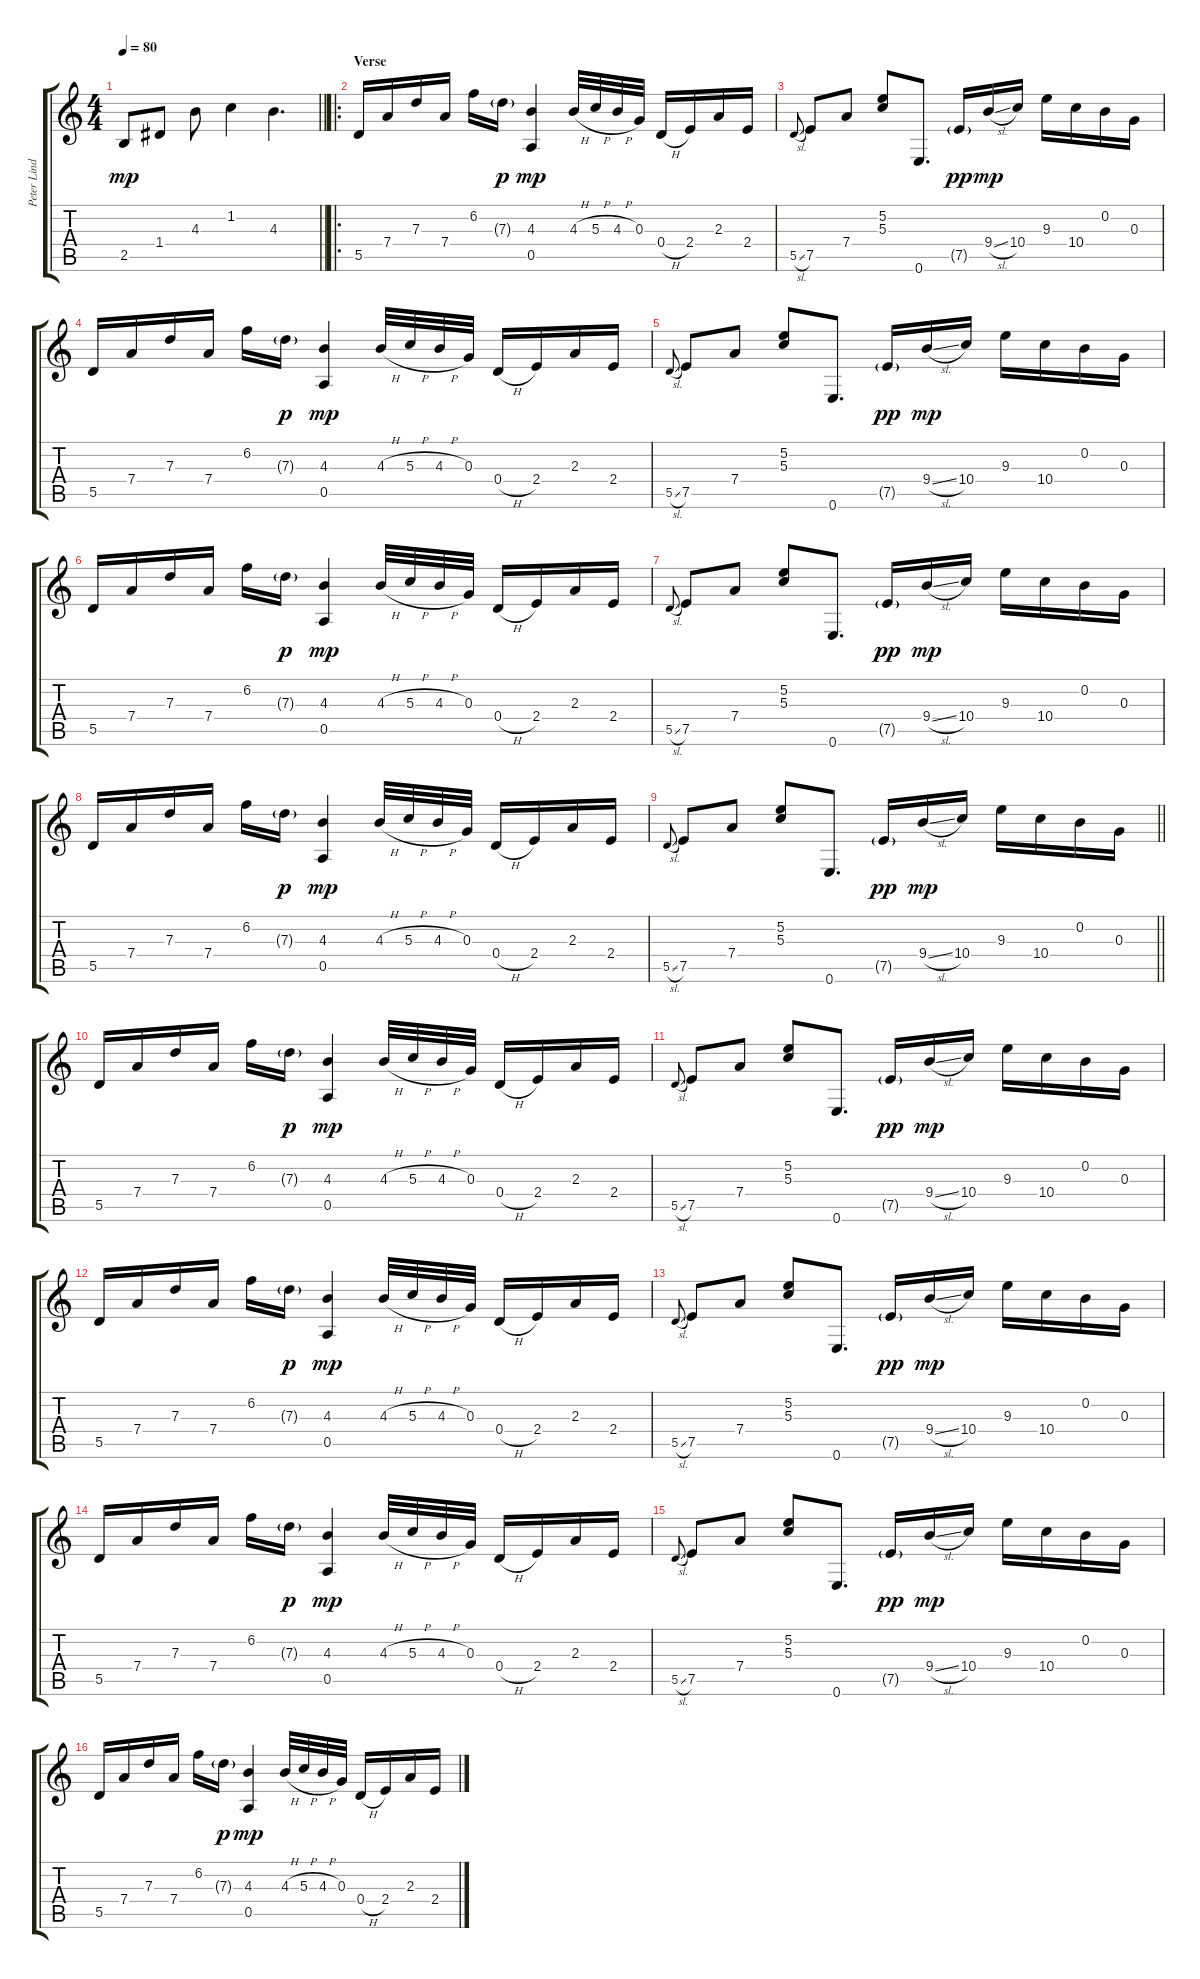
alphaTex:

\track ("Peter Lindgren" "Peter Lind") {instrument acousticguitarsteel}
\staff {score tabs}
\tuning (E4 B3 G3 D3 A2 E2) {hide}
\ts (4 4)
\tempo 80
\clef g2
\barLineRight lightlight
\ks c
2.5.8{dy mp} 1.4.8 4.3.8 1.2.4 4.3.4{d} |
\ro
\section ("" "Verse")
5.5.16 7.4.16 7.3.16 7.4.16 6.2.16 7.3{g}.16{dy p} (4.3 0.5).4{dy mp} 4.3{h}.32 5.3{h}.32 4.3{h}.32 0.3.32 0.4{h}.16 2.4.16 2.3.16 2.4.16 |
5.5{sl}.8{gr onbeat} 7.5.8 7.4.8 (5.2 5.3).8 0.6.8{d} 7.5{g}.16{dy pp} 9.4{sl}.16{dy mp} 10.4.16 9.3.16 10.4.16 0.2.16 0.3.16 |
5.5.16 7.4.16 7.3.16 7.4.16 6.2.16 7.3{g}.16{dy p} (4.3 0.5).4{dy mp} 4.3{h}.32 5.3{h}.32 4.3{h}.32 0.3.32 0.4{h}.16 2.4.16 2.3.16 2.4.16 |
5.5{sl}.8{gr onbeat} 7.5.8 7.4.8 (5.2 5.3).8 0.6.8{d} 7.5{g}.16{dy pp} 9.4{sl}.16{dy mp} 10.4.16 9.3.16 10.4.16 0.2.16 0.3.16 |
5.5.16 7.4.16 7.3.16 7.4.16 6.2.16 7.3{g}.16{dy p} (4.3 0.5).4{dy mp} 4.3{h}.32 5.3{h}.32 4.3{h}.32 0.3.32 0.4{h}.16 2.4.16 2.3.16 2.4.16 |
5.5{sl}.8{gr onbeat} 7.5.8 7.4.8 (5.2 5.3).8 0.6.8{d} 7.5{g}.16{dy pp} 9.4{sl}.16{dy mp} 10.4.16 9.3.16 10.4.16 0.2.16 0.3.16 |
5.5.16 7.4.16 7.3.16 7.4.16 6.2.16 7.3{g}.16{dy p} (4.3 0.5).4{dy mp} 4.3{h}.32 5.3{h}.32 4.3{h}.32 0.3.32 0.4{h}.16 2.4.16 2.3.16 2.4.16 |
\barLineRight lightlight
5.5{sl}.8{gr onbeat} 7.5.8 7.4.8 (5.2 5.3).8 0.6.8{d} 7.5{g}.16{dy pp} 9.4{sl}.16{dy mp} 10.4.16 9.3.16 10.4.16 0.2.16 0.3.16 |
\section ("" "")
5.5.16 7.4.16 7.3.16 7.4.16 6.2.16 7.3{g}.16{dy p} (4.3 0.5).4{dy mp} 4.3{h}.32 5.3{h}.32 4.3{h}.32 0.3.32 0.4{h}.16 2.4.16 2.3.16 2.4.16 |
5.5{sl}.8{gr onbeat} 7.5.8 7.4.8 (5.2 5.3).8 0.6.8{d} 7.5{g}.16{dy pp} 9.4{sl}.16{dy mp} 10.4.16 9.3.16 10.4.16 0.2.16 0.3.16 |
5.5.16 7.4.16 7.3.16 7.4.16 6.2.16 7.3{g}.16{dy p} (4.3 0.5).4{dy mp} 4.3{h}.32 5.3{h}.32 4.3{h}.32 0.3.32 0.4{h}.16 2.4.16 2.3.16 2.4.16 |
5.5{sl}.8{gr onbeat} 7.5.8 7.4.8 (5.2 5.3).8 0.6.8{d} 7.5{g}.16{dy pp} 9.4{sl}.16{dy mp} 10.4.16 9.3.16 10.4.16 0.2.16 0.3.16 |
5.5.16 7.4.16 7.3.16 7.4.16 6.2.16 7.3{g}.16{dy p} (4.3 0.5).4{dy mp} 4.3{h}.32 5.3{h}.32 4.3{h}.32 0.3.32 0.4{h}.16 2.4.16 2.3.16 2.4.16 |
5.5{sl}.8{gr onbeat} 7.5.8 7.4.8 (5.2 5.3).8 0.6.8{d} 7.5{g}.16{dy pp} 9.4{sl}.16{dy mp} 10.4.16 9.3.16 10.4.16 0.2.16 0.3.16 |
5.5.16 7.4.16 7.3.16 7.4.16 6.2.16 7.3{g}.16{dy p} (4.3 0.5).4{dy mp} 4.3{h}.32 5.3{h}.32 4.3{h}.32 0.3.32 0.4{h}.16 2.4.16 2.3.16 2.4.16
